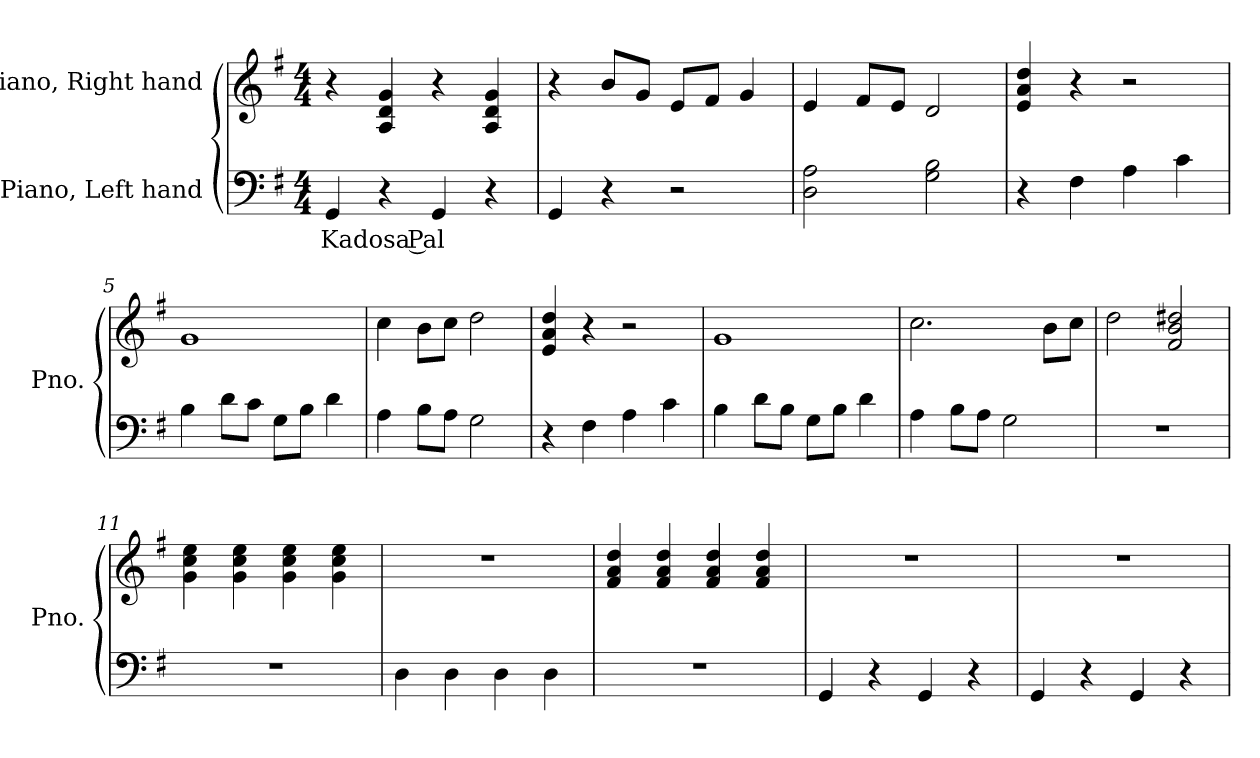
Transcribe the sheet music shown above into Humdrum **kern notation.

**kern	**text	**kern
*part2	*part2	*part1
*staff2	*staff2	*staff1
*I"Piano, Left hand	*	*I"Piano, Right hand
*I'Pno.	*	*I'Pno.
*clefF4	*	*clefG2
*k[f#]	*	*k[f#]
*M4/4	*	*M4/4
*MM120	*	*MM120
=1	=1	=1
!	!LO:LY:b	!
4GG/	Kadosa Pal	4r
4r	.	4A/ 4d/ 4g/
4GG/	.	4r
4r	.	4A/ 4d/ 4g/
=2	=2	=2
4GG/	.	4r
4r	.	8b/L
.	.	8g/J
2r	.	8e/L
.	.	8f#/J
.	.	4g/
=3	=3	=3
2D\ 2A\	.	4e/
.	.	8f#/L
.	.	8e/J
2G\ 2B\	.	2d/
=4	=4	=4
4r	.	4e/ 4a/ 4dd/
4F#\	.	4r
4A\	.	2r
4c\	.	.
=5	=5	=5
4B\	.	1g
8d\L	.	.
8c\J	.	.
8G\L	.	.
8B\J	.	.
4d\	.	.
!!LO:LB:g=z
=6	=6	=6
4A\	.	4cc\
8B\L	.	8b\L
8A\J	.	8cc\J
2G\	.	2dd\
=7	=7	=7
4r	.	4e/ 4a/ 4dd/
4F#\	.	4r
4A\	.	2r
4c\	.	.
=8	=8	=8
4B\	.	1g
8d\L	.	.
8B\J	.	.
8G\L	.	.
8B\J	.	.
4d\	.	.
=9	=9	=9
4A\	.	2.cc\
8B\L	.	.
8A\J	.	.
2G\	.	.
.	.	8b\L
.	.	8cc\J
=10	=10	=10
1r	.	2dd\
.	.	2f#/ 2b/ 2dd#X/
=11	=11	=11
1r	.	4g\ 4cc\ 4ee\
.	.	4g\ 4cc\ 4ee\
.	.	4g\ 4cc\ 4ee\
.	.	4g\ 4cc\ 4ee\
=12	=12	=12
4D\	.	1r
4D\	.	.
4D\	.	.
4D\	.	.
=13	=13	=13
1r	.	4f#/ 4a/ 4dd/
.	.	4f#/ 4a/ 4dd/
.	.	4f#/ 4a/ 4dd/
.	.	4f#/ 4a/ 4dd/
!!LO:LB:g=z
=14	=14	=14
4GG/	.	1r
4r	.	.
4GG/	.	.
4r	.	.
=15	=15	=15
4GG/	.	1r
4r	.	.
4GG/	.	.
4r	.	.
=	=	=
*-	*-	*-
